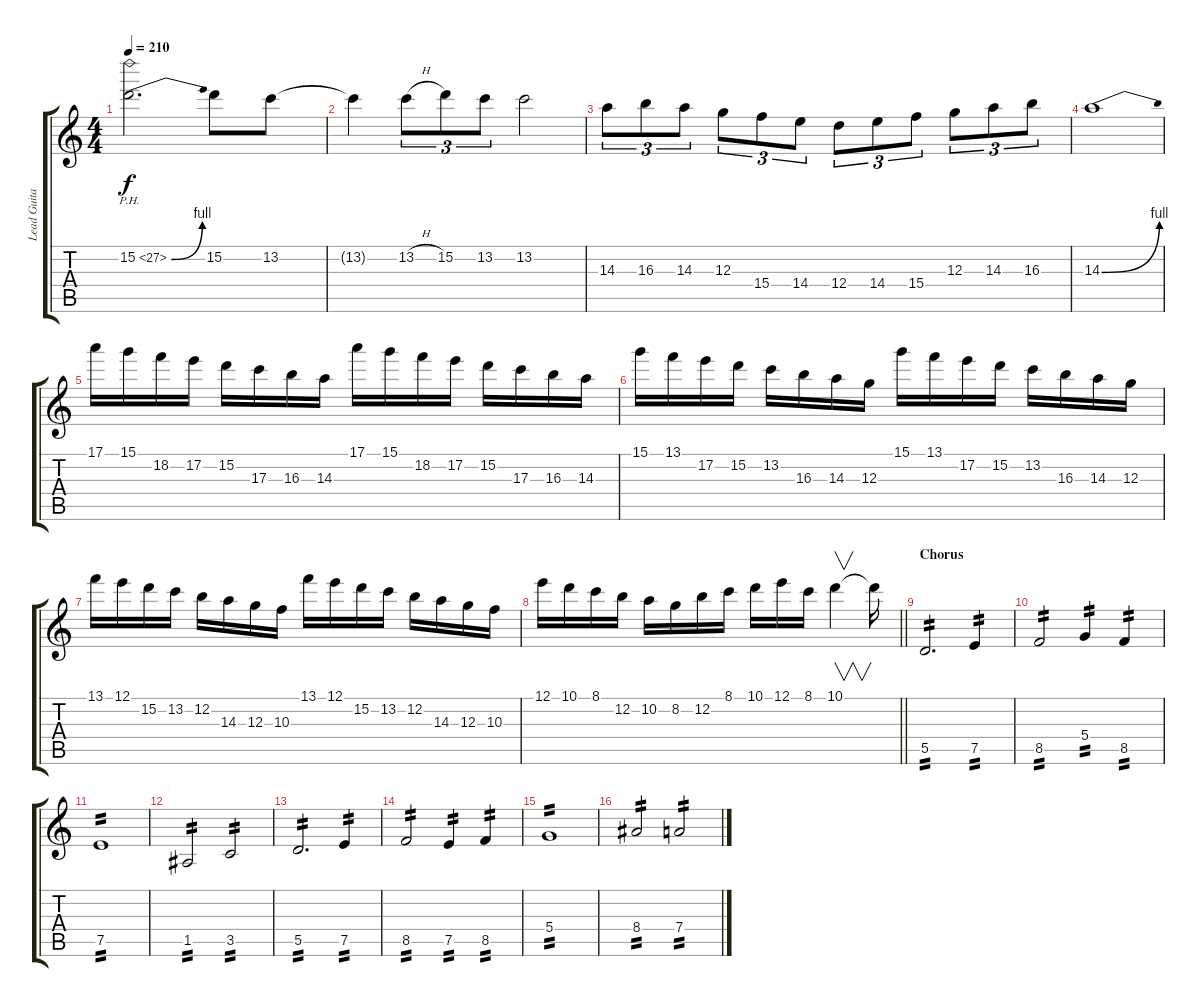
\track ("Lead Guitar" "Lead Guita") {instrument distortionguitar}
\staff {score tabs}
\tuning (E4 B3 G3 D3 A2 D2) {hide}
\ts (4 4)
\tempo 210
\clef g2
\ks c
15.2{be (bend 0 0 60 4) ph 12}.2{d dy f} 15.2.8 13.2.8 |
13.2{t}.4 13.2{h}.8{tu (3 2)} 15.2.8{tu (3 2)} 13.2.8{tu (3 2)} 13.2.2 |
14.3.8{tu (3 2)} 16.3.8{tu (3 2)} 14.3.8{tu (3 2)} 12.3.8{tu (3 2)} 15.4.8{tu (3 2)} 14.4.8{tu (3 2)} 12.4.8{tu (3 2)} 14.4.8{tu (3 2)} 15.4.8{tu (3 2)} 12.3.8{tu (3 2)} 14.3.8{tu (3 2)} 16.3.8{tu (3 2)} |
14.3{be (bend 0 0 60 4)}.1 |
17.1.16 15.1.16 18.2.16 17.2.16 15.2.16 17.3.16 16.3.16 14.3.16 17.1.16 15.1.16 18.2.16 17.2.16 15.2.16 17.3.16 16.3.16 14.3.16 |
15.1.16 13.1.16 17.2.16 15.2.16 13.2.16 16.3.16 14.3.16 12.3.16 15.1.16 13.1.16 17.2.16 15.2.16 13.2.16 16.3.16 14.3.16 12.3.16 |
13.1.16 12.1.16 15.2.16 13.2.16 12.2.16 14.3.16 12.3.16 10.3.16 13.1.16 12.1.16 15.2.16 13.2.16 12.2.16 14.3.16 12.3.16 10.3.16 |
\barLineRight lightlight
12.1.16 10.1.16 8.1.16 12.2.16 10.2.16 8.2.16 12.2.16 8.1.16 10.1.16 12.1.16 8.1.16 10.1.4{v} 10.1{t}.16 |
\section ("" "Chorus")
5.5.2{d tp 2} 7.5.4{tp 2} |
8.5.2{tp 2} 5.4.4{tp 2} 8.5.4{tp 2} |
7.5.1{tp 2} |
1.5.2{tp 2} 3.5.2{tp 2} |
5.5.2{d tp 2} 7.5.4{tp 2} |
8.5.2{tp 2} 7.5.4{tp 2} 8.5.4{tp 2} |
5.4.1{tp 2} |
8.4.2{tp 2} 7.4.2{tp 2}
